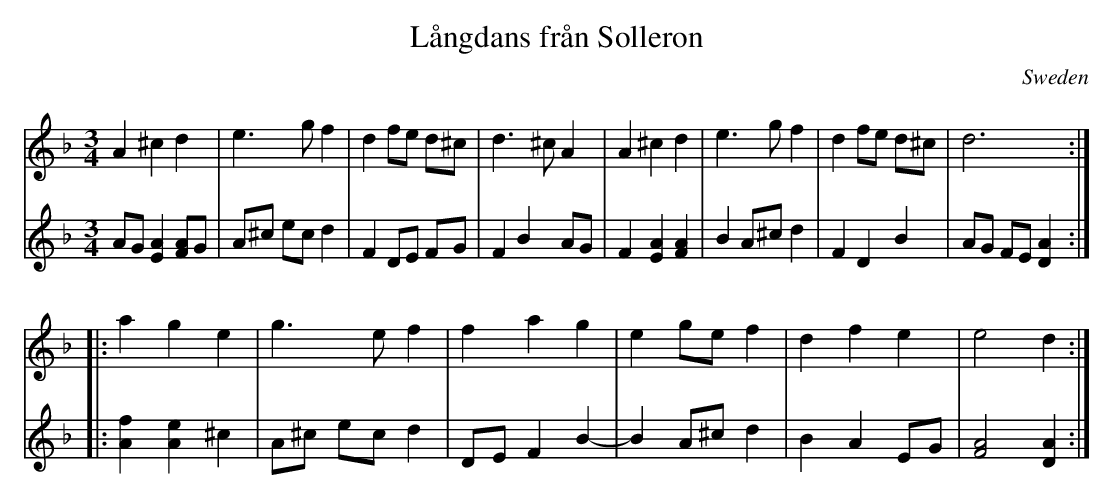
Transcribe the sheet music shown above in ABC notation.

X:1
T:Långdans från Solleron
M:3/4
O:Sweden
K:D min
V:1
A2 ^c2d2| e3g f2| d2 fe d^c| d3^c A2| A2 ^c2d2| e3g f2| d2 fe d^c| d6::
a2 g2 e2| g3e f2| f2 a2 g2| e2 ge f2| d2 f2 e2| e4 d2:|
V:2
AG [E2A2] [FA]G| A^c ec d2| F2 DE FG| F2 B2 AG| \
F2 [E2A2] [F2A2]| B2 A^c d2| F2 D2 B2| AG FE [D2A2]::
[A2f2] [A2e2] ^c2| A^c ec d2| DE F2 B2-|B2 A^c d2| B2A2 EG| [F4A4] [D2A2] :|
